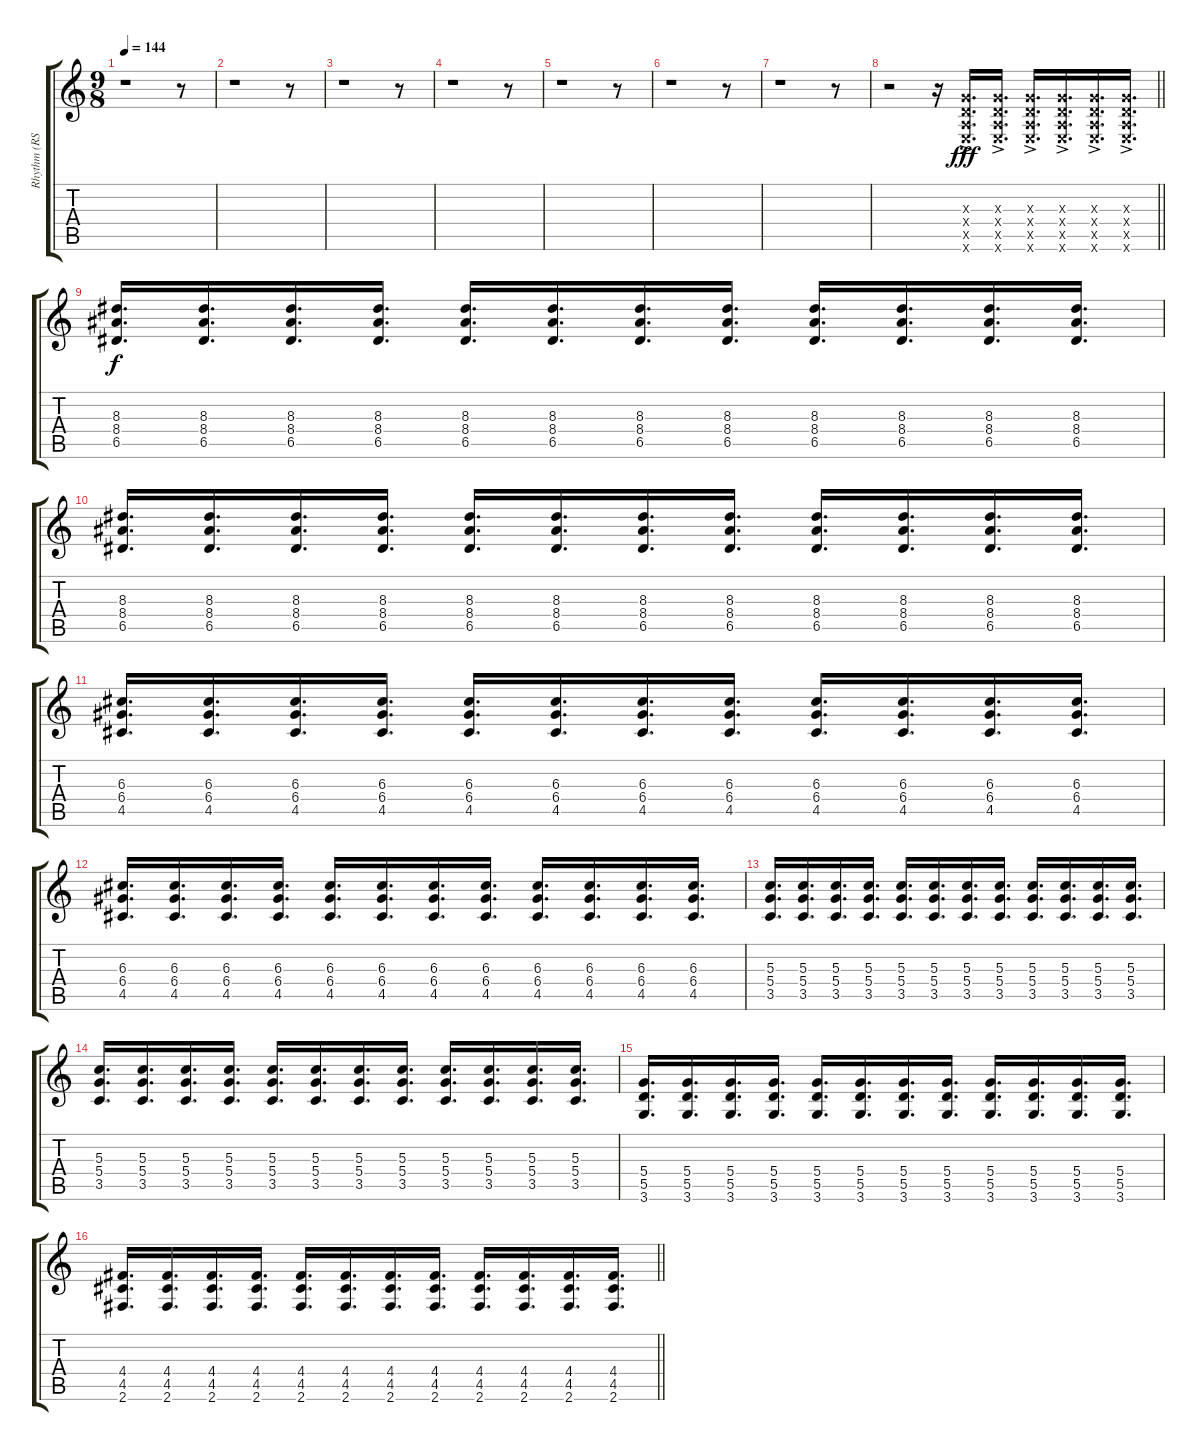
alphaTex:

\track ("Rhythm (RSE)" "Rhythm (RS") {instrument overdrivenguitar}
\staff {score tabs}
\tuning (E4 B3 G3 D3 A2 E2) {hide}
\ts (9 8)
\tempo 144
\clef g2
\ks c
r.1{dy fff} r.8 |
r.1 r.8 |
r.1 r.8 |
r.1 r.8 |
r.1 r.8 |
r.1 r.8 |
r.1 r.8 |
\barLineRight lightlight
r.2 r.16 (0.3{ac x} 0.4{ac x} 0.5{ac x} 0.6{ac x}).16{d} (0.3{ac x} 0.4{ac x} 0.5{ac x} 0.6{ac x}).16{d} (0.3{ac x} 0.4{ac x} 0.5{ac x} 0.6{ac x}).16{d} (0.3{ac x} 0.4{ac x} 0.5{ac x} 0.6{ac x}).16{d} (0.3{ac x} 0.4{ac x} 0.5{ac x} 0.6{ac x}).16{d} (0.3{ac x} 0.4{ac x} 0.5{ac x} 0.6{ac x}).16{d} |
(8.3 8.4 6.5).16{d dy f} (8.3 8.4 6.5).16{d} (8.3 8.4 6.5).16{d} (8.3 8.4 6.5).16{d} (8.3 8.4 6.5).16{d} (8.3 8.4 6.5).16{d} (8.3 8.4 6.5).16{d} (8.3 8.4 6.5).16{d} (8.3 8.4 6.5).16{d} (8.3 8.4 6.5).16{d} (8.3 8.4 6.5).16{d} (8.3 8.4 6.5).16{d} |
(8.3 8.4 6.5).16{d} (8.3 8.4 6.5).16{d} (8.3 8.4 6.5).16{d} (8.3 8.4 6.5).16{d} (8.3 8.4 6.5).16{d} (8.3 8.4 6.5).16{d} (8.3 8.4 6.5).16{d} (8.3 8.4 6.5).16{d} (8.3 8.4 6.5).16{d} (8.3 8.4 6.5).16{d} (8.3 8.4 6.5).16{d} (8.3 8.4 6.5).16{d} |
(6.3 6.4 4.5).16{d} (6.3 6.4 4.5).16{d} (6.3 6.4 4.5).16{d} (6.3 6.4 4.5).16{d} (6.3 6.4 4.5).16{d} (6.3 6.4 4.5).16{d} (6.3 6.4 4.5).16{d} (6.3 6.4 4.5).16{d} (6.3 6.4 4.5).16{d} (6.3 6.4 4.5).16{d} (6.3 6.4 4.5).16{d} (6.3 6.4 4.5).16{d} |
(6.3 6.4 4.5).16{d} (6.3 6.4 4.5).16{d} (6.3 6.4 4.5).16{d} (6.3 6.4 4.5).16{d} (6.3 6.4 4.5).16{d} (6.3 6.4 4.5).16{d} (6.3 6.4 4.5).16{d} (6.3 6.4 4.5).16{d} (6.3 6.4 4.5).16{d} (6.3 6.4 4.5).16{d} (6.3 6.4 4.5).16{d} (6.3 6.4 4.5).16{d} |
(5.3 5.4 3.5).16{d} (5.3 5.4 3.5).16{d} (5.3 5.4 3.5).16{d} (5.3 5.4 3.5).16{d} (5.3 5.4 3.5).16{d} (5.3 5.4 3.5).16{d} (5.3 5.4 3.5).16{d} (5.3 5.4 3.5).16{d} (5.3 5.4 3.5).16{d} (5.3 5.4 3.5).16{d} (5.3 5.4 3.5).16{d} (5.3 5.4 3.5).16{d} |
(5.3 5.4 3.5).16{d} (5.3 5.4 3.5).16{d} (5.3 5.4 3.5).16{d} (5.3 5.4 3.5).16{d} (5.3 5.4 3.5).16{d} (5.3 5.4 3.5).16{d} (5.3 5.4 3.5).16{d} (5.3 5.4 3.5).16{d} (5.3 5.4 3.5).16{d} (5.3 5.4 3.5).16{d} (5.3 5.4 3.5).16{d} (5.3 5.4 3.5).16{d} |
(5.4 5.5 3.6).16{d} (5.4 5.5 3.6).16{d} (5.4 5.5 3.6).16{d} (5.4 5.5 3.6).16{d} (5.4 5.5 3.6).16{d} (5.4 5.5 3.6).16{d} (5.4 5.5 3.6).16{d} (5.4 5.5 3.6).16{d} (5.4 5.5 3.6).16{d} (5.4 5.5 3.6).16{d} (5.4 5.5 3.6).16{d} (5.4 5.5 3.6).16{d} |
\barLineRight lightlight
(4.4 4.5 2.6).16{d} (4.4 4.5 2.6).16{d} (4.4 4.5 2.6).16{d} (4.4 4.5 2.6).16{d} (4.4 4.5 2.6).16{d} (4.4 4.5 2.6).16{d} (4.4 4.5 2.6).16{d} (4.4 4.5 2.6).16{d} (4.4 4.5 2.6).16{d} (4.4 4.5 2.6).16{d} (4.4 4.5 2.6).16{d} (4.4 4.5 2.6).16{d}
